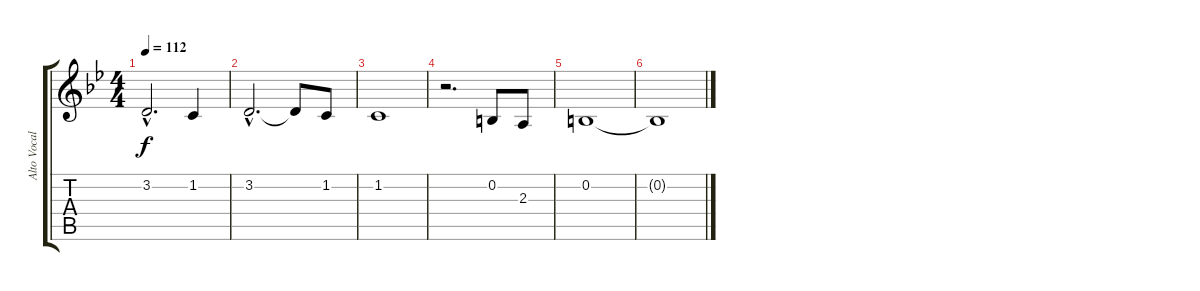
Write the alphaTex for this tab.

\track ("Alto Vocals - Lauri" "Alto Vocal") {instrument lead2sawtooth}
\staff {score tabs}
\tuning (E4 B3 G3 D3 A2 E2) {hide}
\ts (4 4)
\tempo 112
\clef g2
\ks bb
3.2{hac}.2{d dy f} 1.2.4 |
3.2{hac}.2{d} 3.2{t}.8 1.2.8 |
1.2.1 |
r.2{d} 0.2.8 2.3.8 |
0.2.1 |
0.2{t}.1
